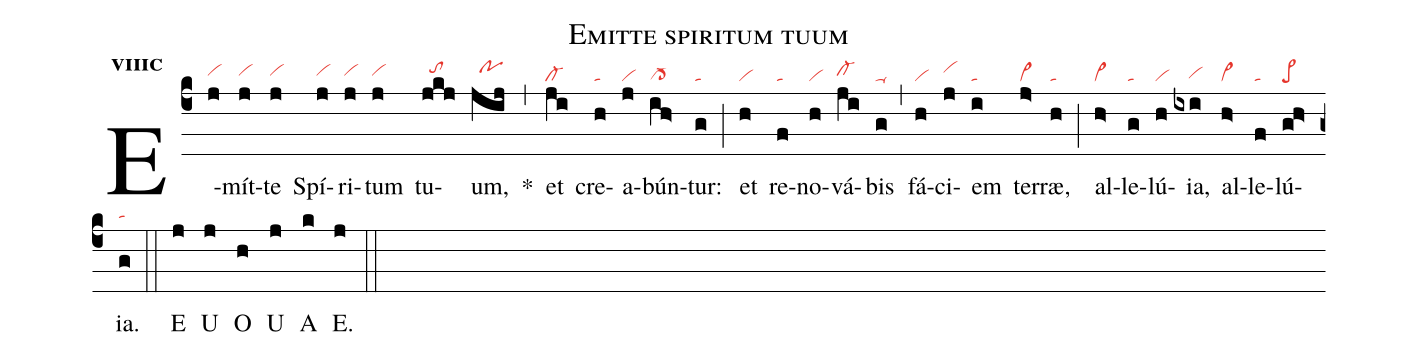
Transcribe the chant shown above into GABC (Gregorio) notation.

name:Emitte spiritum tuum;
office-part:an;
mode:8c;
nabc-lines:1;
%%
initial-style: 1;
name:Emitte Spiritum tuum;
mode: 8;
office-part: Antiphona;
annotation: Ant.;
annotation: viii c;
nabc-lines:1;
%%
(c4) E(j|vihh)mít(j|vihh)te(j|vihh) Spí(j|vihh)ri(j|vihh)tum(j|vihh) tu(jkj|//tohi)um,(jij|//pohi) <sp>*</sp>(,) et(ji|cl-) cre(h|ta)a(j|vi)bún(ih>|cl->)tur:(g|ta) (;) et(h|vi) re(f|ta)no(h|vi)vá(ji|cl-hh)bis(g|ta-) (,) fá(h|vi)ci(j|vihi)em(i|ta) ter(j>|vi>)ræ,(h|ta) (;) al(h>|vi>)le(g|ta)lú(h|vi){ia},(ixi|////vihg) al(h>|vi>)le(f|ta)lú(gh>|pe>){ia}.(g|ta) (::)

<eu> E(j) U(j) O(h) U(j) A(k) E.(j) </eu> (::)
